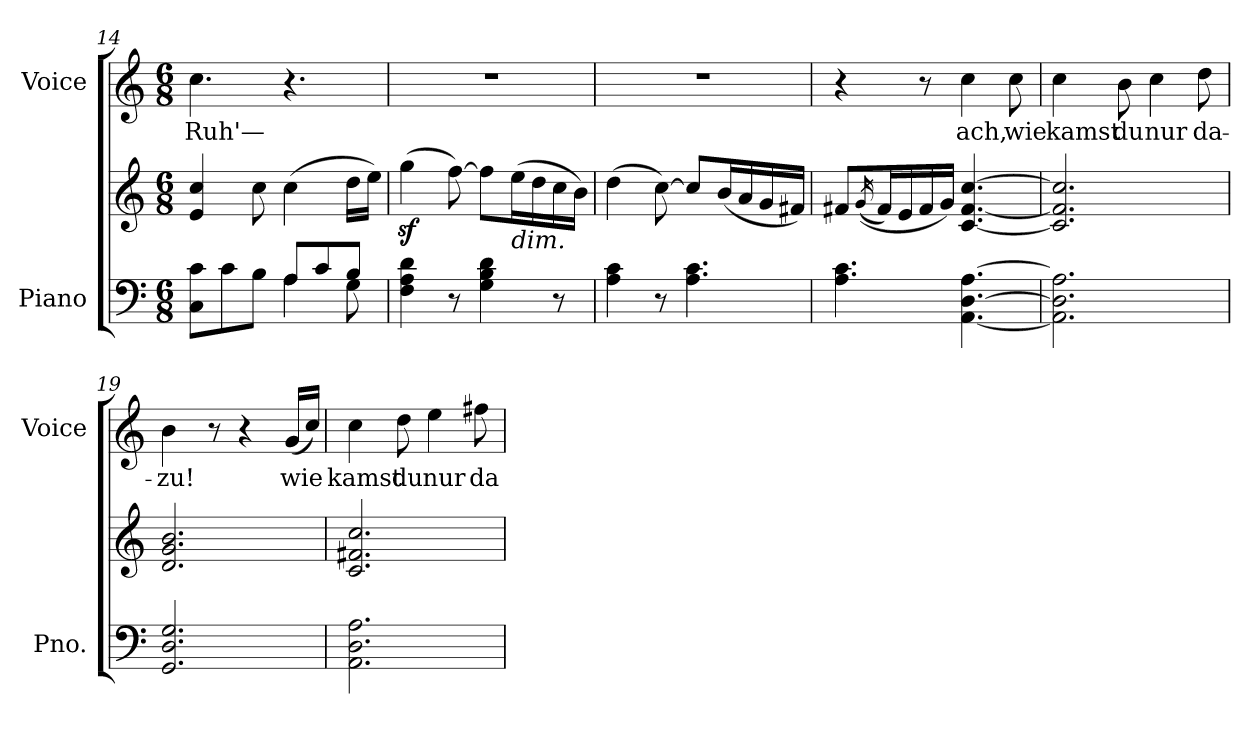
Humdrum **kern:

**kern	**kern	**kern	**text
*part2	*part2	*part1	*part1
*staff3	*staff2	*staff1	*staff1
*I"Piano	*	*I"Voice	*
*I'Pno.	*	*I'Voice	*
*clefF4	*clefG2	*clefG2	*
*k[]	*k[]	*k[]	*
*C:	*C:	*C:	*
*M6/8	*M6/8	*M6/8	*
=14	=14	=14	=14
*^	*	*	*
!	!	!	!	!LO:LY:b:color=#000000
4.ryy	8Ci\ 8ciL	4ei/ 4cci	4.cci\	Ruh'—
.	8ci\	.	.	.
.	8Bi\J	8cci\	.	.
8Ai/L	4Ai\	(4cci\	4.r	.
8ci/	.	.	.	.
8Bi/J	8Gi\	16ddi\LL	.	.
.	.	16eei\JJ)	.	.
*v	*v	*	*	*
=15	=15	=15	=15
!	!	!LO:N:vis=1	!
4Fi\ 4Ai 4di	(4ggzi\	2.r	.
8r	[>8ffi\)	.	.
4Gi\ 4Bi 4di	8ffi\L]	.	.
!	!LO:TX:b:i:t=dim.	!	!
.	(16eei\L	.	.
.	16ddi\	.	.
8r	16cci\	.	.
.	16bi\JJ)	.	.
=16	=16	=16	=16
!	!	!LO:N:vis=1	!
4Ai\ 4ci	(4ddi\	2.r	.
8r	[>8cci\)	.	.
4.Ai\ 4.ci	8cci/L]	.	.
.	(16bi/L	.	.
.	16ai/	.	.
.	16gi/	.	.
.	16f#Xi/JJ)	.	.
=17	=17	=17	=17
4.Ai\ 4.ci	8f#Xi/L	4r	.
.	((16qgi/	.	.
.	16f#i/L)	.	.
.	16ei/	.	.
.	16f#i/	8r	.
.	16gi/JJ)	.	.
!	!	!	!LO:LY:b:color=#000000
[<4.AAi\ [>4.Di [>4.Ai	[<4.ci/ [<4.f#i [>4.cci	4cci\	ach,
!	!	!	!LO:LY:b:color=#000000
.	.	8cci\	wie
!!LO:LB:g=z
=18	=18	=18	=18
!	!	!	!LO:LY:b:color=#000000
2.AAi\] 2.Di] 2.Ai]	2.ci/] 2.f#i] 2.cci]	4cci\	kamst
!	!	!	!LO:LY:b:color=#000000
.	.	8bi\	du
!	!	!	!LO:LY:b:color=#000000
.	.	4cci\	nur
!	!	!	!LO:LY:b:color=#000000
.	.	8ddi\	da-
=19	=19	=19	=19
!	!	!	!LO:LY:b:color=#000000
2.GGi/ 2.Di 2.Gi	2.di/ 2.gi 2.bi	4bi\	-zu!
.	.	8r	.
.	.	4r	.
!	!	!	!LO:LY:b:color=#000000
.	.	(16gi/LL	wie
.	.	16cci/JJ)	.
=20	=20	=20	=20
!	!	!	!LO:LY:b:color=#000000
2.AAi\ 2.Di 2.Ai	2.ci/ 2.f#Xi 2.cci	4cci\	kamst
!	!	!	!LO:LY:b:color=#000000
.	.	8ddi\	du
!	!	!	!LO:LY:b:color=#000000
.	.	4eei\	nur
!	!	!	!LO:LY:b:color=#000000
.	.	8ff#Xi\	da-
=	=	=	=
*-	*-	*-	*-
